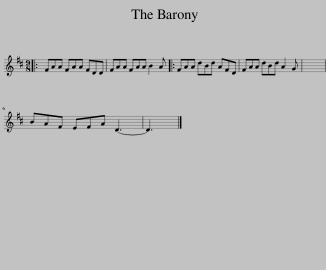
X:1
L:1/8
M:9/8
I:linebreak $
K:D
V:1 treble
V:1
|: FAA FAA FDD | FAA FAA B2 A |: FAA dBd AFD | FAA dBd A2 G | x9 |$ %5
 BAF EFA D3- | D3 |] %7
